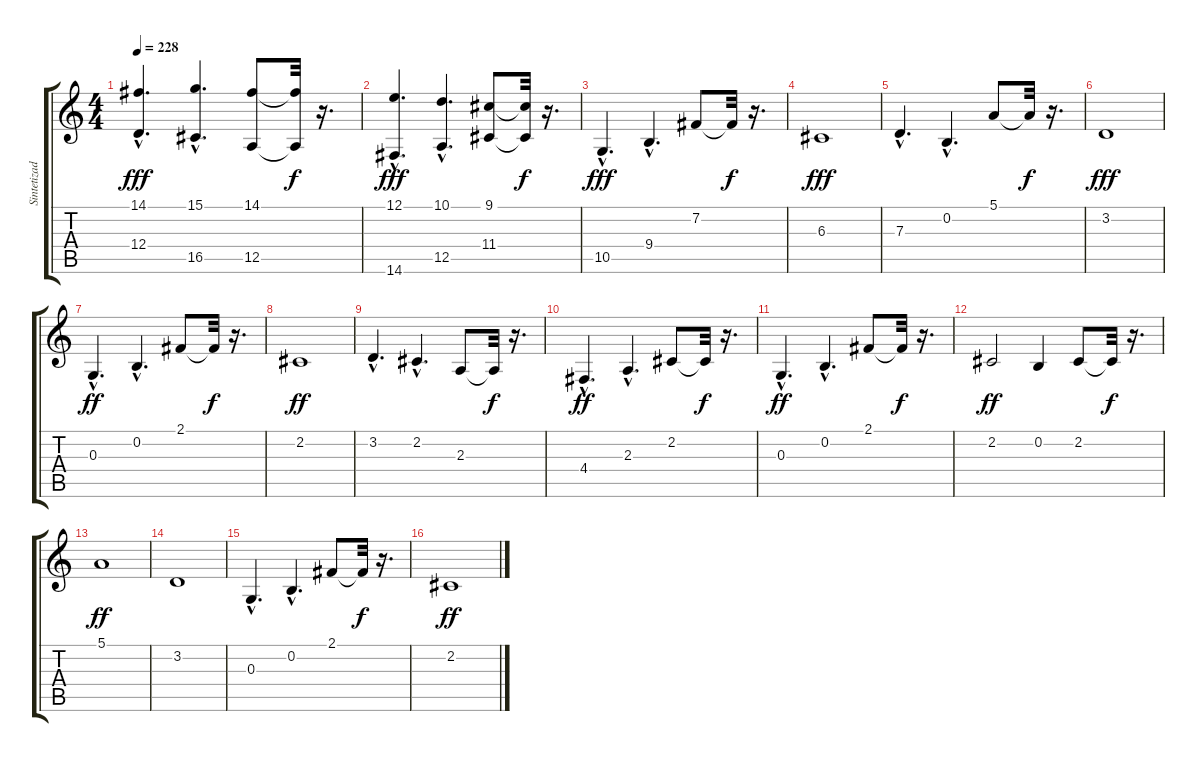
\track ("Sintetizador" "Sintetizad") {instrument synthstrings2}
\staff {score tabs}
\tuning (E4 B3 G3 D3 A2 E2) {hide}
\ts (4 4)
\tempo 228
\clef g2
\ks c
(14.1{hac} 12.4{hac}).4{d dy fff} (15.1{hac} 16.5{hac}).4{d} (14.1 12.5).8 (14.1{t} 12.5{t}).32{dy f} r.16{d} |
(12.1{hac} 14.6{hac}).4{d dy fff} (10.1{hac} 12.5{hac}).4{d} (9.1 11.4).8 (9.1{t} 11.4{t}).32{dy f} r.16{d} |
10.5{hac}.4{d dy fff} 9.4{hac}.4{d} 7.2.8 7.2{t}.32{dy f} r.16{d} |
6.3.1{dy fff} |
7.3{hac}.4{d} 0.2{hac}.4{d} 5.1.8 5.1{t}.32{dy f} r.16{d} |
3.2.1{dy fff} |
0.3{hac}.4{d dy ff} 0.2{hac}.4{d} 2.1.8 2.1{t}.32{dy f} r.16{d} |
2.2.1{dy ff} |
3.2{hac}.4{d} 2.2{hac}.4{d} 2.3.8 2.3{t}.32{dy f} r.16{d} |
4.4{hac}.4{d dy ff} 2.3{hac}.4{d} 2.2.8 2.2{t}.32{dy f} r.16{d} |
0.3{hac}.4{d dy ff} 0.2{hac}.4{d} 2.1.8 2.1{t}.32{dy f} r.16{d} |
2.2.2{dy ff} 0.2.4 2.2.8 2.2{t}.32{dy f} r.16{d} |
5.1.1{dy ff} |
3.2.1 |
0.3{hac}.4{d} 0.2{hac}.4{d} 2.1.8 2.1{t}.32{dy f} r.16{d} |
2.2.1{dy ff}
